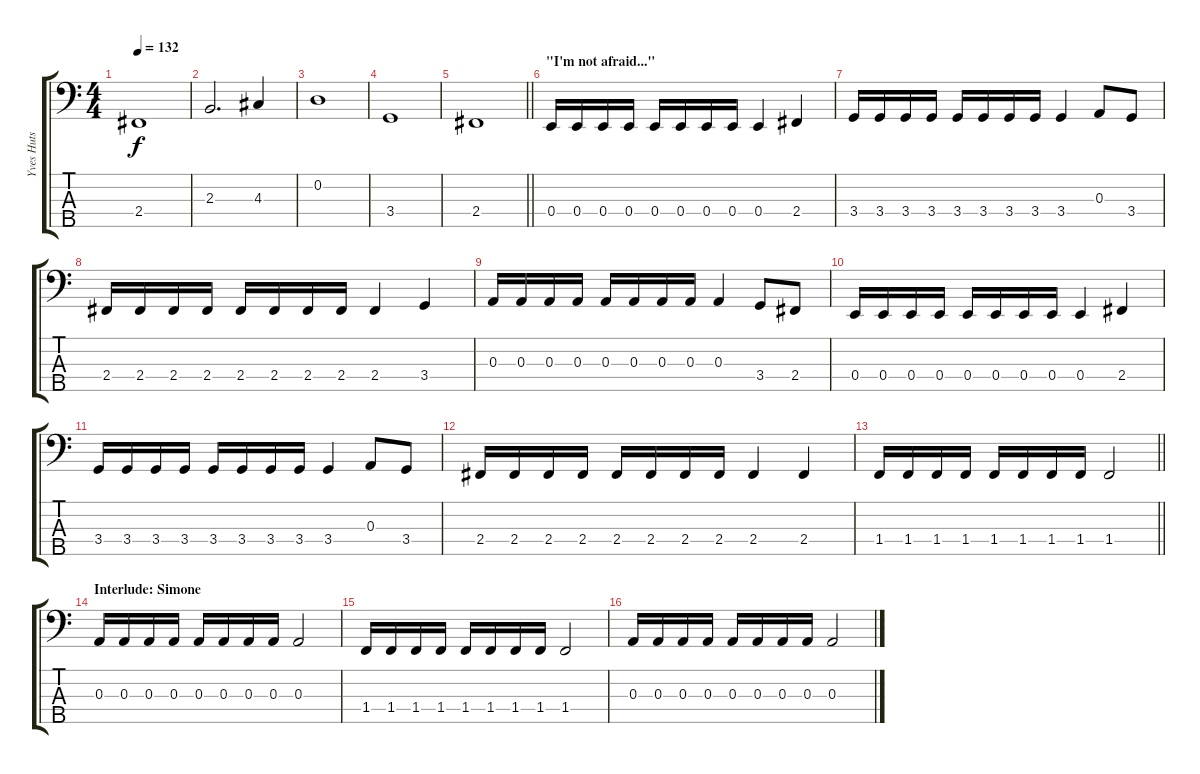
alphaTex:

\track ("Yves Huts" "Yves Huts") {instrument electricbassfinger}
\staff {score tabs}
\tuning (G2 D2 A1 E1 B0) {hide}
\ts (4 4)
\tempo 132
\clef f4
\ks c
2.4.1{dy f} |
2.3.2{d} 4.3.4 |
0.2.1 |
3.4.1 |
\barLineRight lightlight
2.4.1 |
\section ("" "\"I'm not afraid...\"")
0.4.16 0.4.16 0.4.16 0.4.16 0.4.16 0.4.16 0.4.16 0.4.16 0.4.4 2.4.4 |
3.4.16 3.4.16 3.4.16 3.4.16 3.4.16 3.4.16 3.4.16 3.4.16 3.4.4 0.3.8 3.4.8 |
2.4.16 2.4.16 2.4.16 2.4.16 2.4.16 2.4.16 2.4.16 2.4.16 2.4.4 3.4.4 |
0.3.16 0.3.16 0.3.16 0.3.16 0.3.16 0.3.16 0.3.16 0.3.16 0.3.4 3.4.8 2.4.8 |
0.4.16 0.4.16 0.4.16 0.4.16 0.4.16 0.4.16 0.4.16 0.4.16 0.4.4 2.4.4 |
3.4.16 3.4.16 3.4.16 3.4.16 3.4.16 3.4.16 3.4.16 3.4.16 3.4.4 0.3.8 3.4.8 |
2.4.16 2.4.16 2.4.16 2.4.16 2.4.16 2.4.16 2.4.16 2.4.16 2.4.4 2.4.4 |
\barLineRight lightlight
1.4.16 1.4.16 1.4.16 1.4.16 1.4.16 1.4.16 1.4.16 1.4.16 1.4.2 |
\section ("" "Interlude: Simone")
0.3.16 0.3.16 0.3.16 0.3.16 0.3.16 0.3.16 0.3.16 0.3.16 0.3.2 |
1.4.16 1.4.16 1.4.16 1.4.16 1.4.16 1.4.16 1.4.16 1.4.16 1.4.2 |
0.3.16 0.3.16 0.3.16 0.3.16 0.3.16 0.3.16 0.3.16 0.3.16 0.3.2
